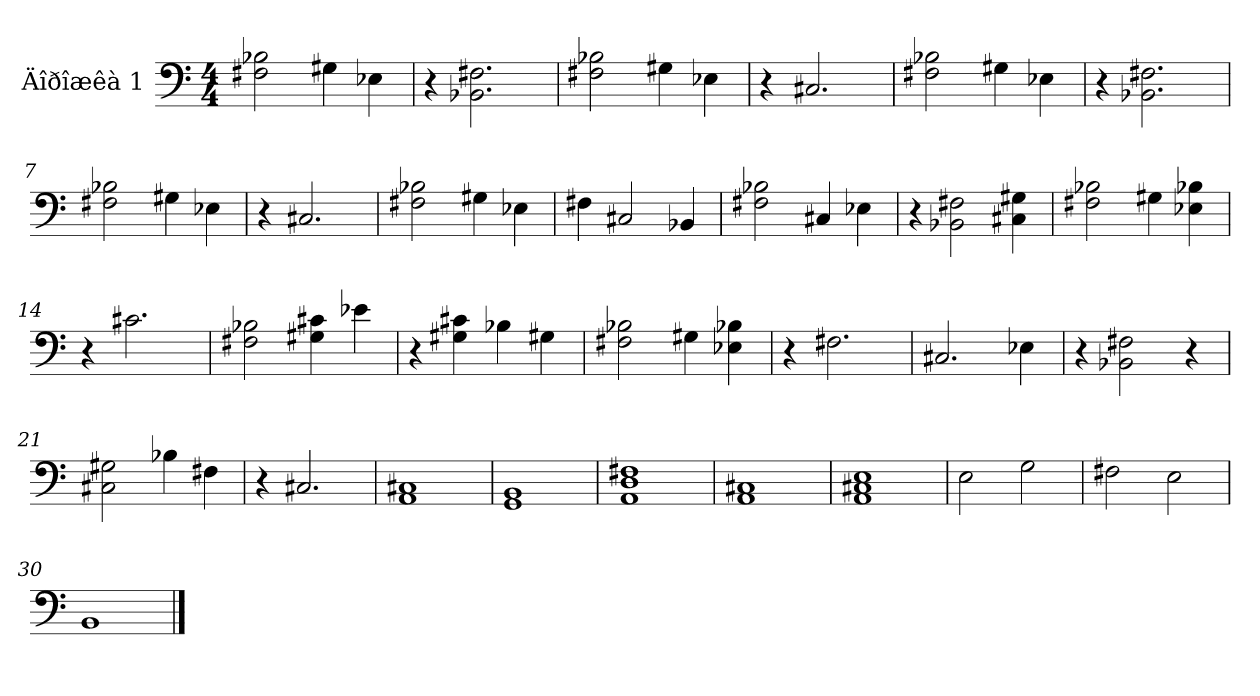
**kern
*part1
*staff1
*I"Äîðîæêà 1
*clefF4
*M4/4
*MM120
=1
2B-X 2F#X
4G#X
4E-X
=2
4r
2.F#X 2.BB-X
=3
2B-X 2F#X
4G#X
4E-X
=4
4r
2.C#X
=5
2B-X 2F#X
4G#X
4E-X
=6
4r
2.F#X 2.BB-X
=7
2B-X 2F#X
4G#X
4E-X
=8
4r
2.C#X
=9
2B-X 2F#X
4G#X
4E-X
=10
4F#X
2C#X
4BB-X
=11
2B-X 2F#X
4C#X
4E-X
=12
4r
2F#X 2BB-X
4G#X 4C#X
=13
2B-X 2F#X
4G#X
4B-X 4E-X
=14
4r
2.c#X
=15
2B-X 2F#X
4c#X 4G#X
4e-X
=16
4r
4c#X 4G#X
4B-X
4G#X
=17
2B-X 2F#X
4G#X
4B-X 4E-X
=18
4r
2.F#X
=19
2.C#X
4E-X
=20
4r
2F#X 2BB-X
4r
=21
2G#X 2C#X
4B-X
4F#X
=22
4r
2.C#X
=23
1AA 1C#X
=24
1BB 1GG
=25
1D 1AA 1F#X
=26
1C#X 1AA
=27
1E 1AA 1C#X
=28
2E
2G
=29
2F#X
2E
=30
1BB
==
*-
